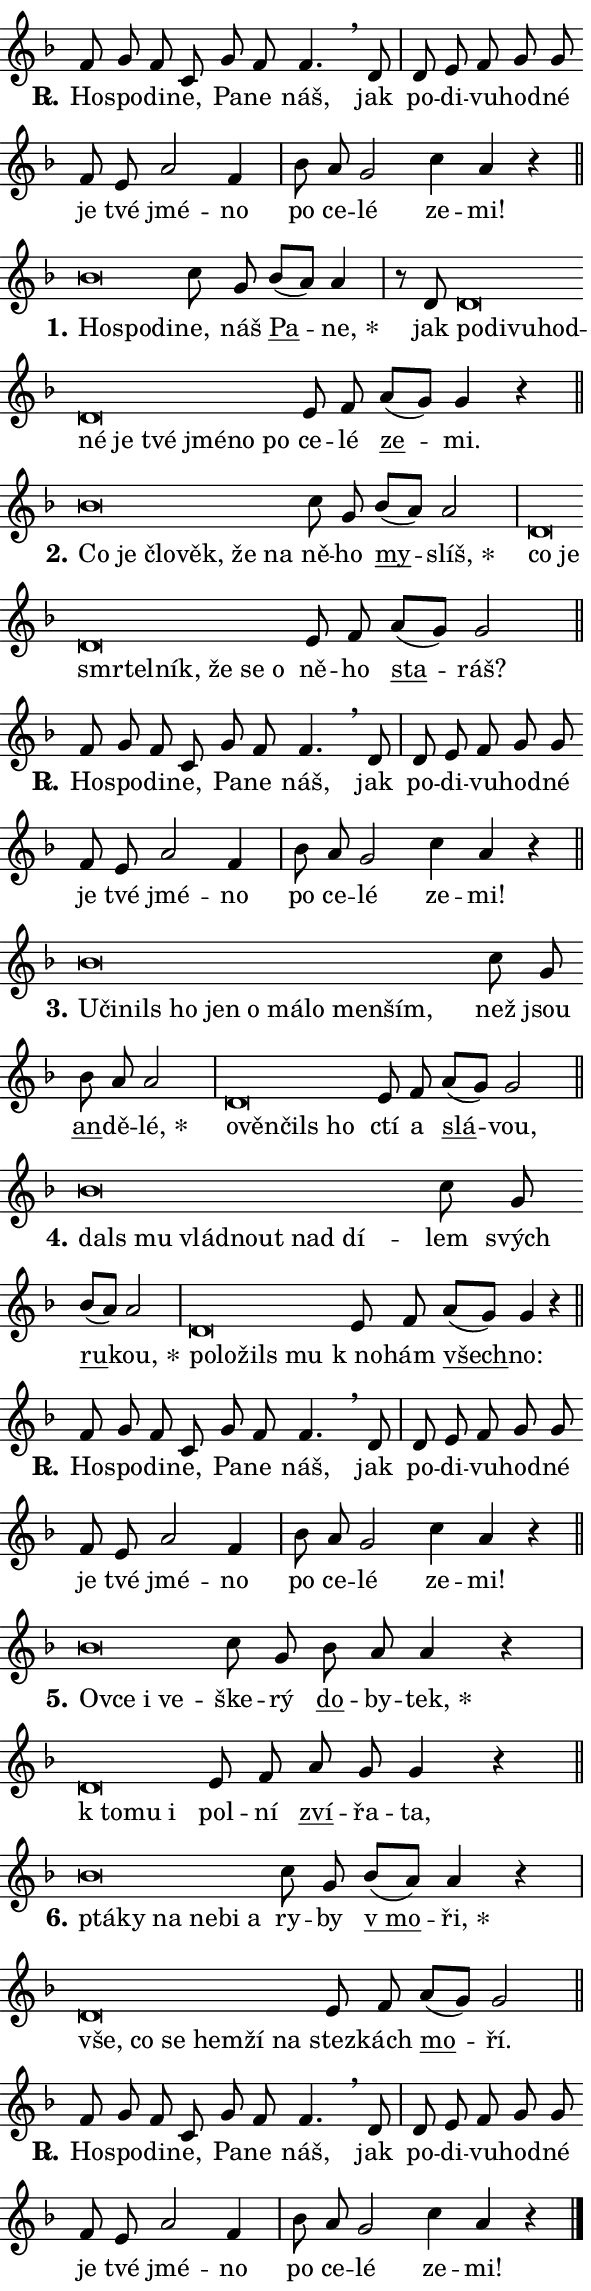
\version "2.24.0"
\header { tagline = "" }
\paper {
  indent = 0\cm
  top-margin = 0\cm
  right-margin = 0.13\cm % to fit lyric hyphens
  bottom-margin = 0\cm
  left-margin = 0\cm
  paper-width = 10\cm
  page-breaking = #ly:one-page-breaking
  system-system-spacing.basic-distance = #11
  score-system-spacing.basic-distance = #11
  ragged-last = ##f
}


%% Author: Thomas Morley
%% https://lists.gnu.org/archive/html/lilypond-user/2020-05/msg00002.html
#(define (line-position grob)
"Returns position of @var[grob} in current system:
   @code{'start}, if at first time-step
   @code{'end}, if at last time-step
   @code{'middle} otherwise
"
  (let* ((col (ly:item-get-column grob))
         (ln (ly:grob-object col 'left-neighbor))
         (rn (ly:grob-object col 'right-neighbor))
         (col-to-check-left (if (ly:grob? ln) ln col))
         (col-to-check-right (if (ly:grob? rn) rn col))
         (break-dir-left
           (and
             (ly:grob-property col-to-check-left 'non-musical #f)
             (ly:item-break-dir col-to-check-left)))
         (break-dir-right
           (and
             (ly:grob-property col-to-check-right 'non-musical #f)
             (ly:item-break-dir col-to-check-right))))
        (cond ((eqv? 1 break-dir-left) 'start)
              ((eqv? -1 break-dir-right) 'end)
              (else 'middle))))

#(define (tranparent-at-line-position vctor)
  (lambda (grob)
  "Relying on @code{line-position} select the relevant enry from @var{vctor}.
Used to determine transparency,"
    (case (line-position grob)
      ((end) (not (vector-ref vctor 0)))
      ((middle) (not (vector-ref vctor 1)))
      ((start) (not (vector-ref vctor 2))))))

noteHeadBreakVisibility =
#(define-music-function (break-visibility)(vector?)
"Makes @code{NoteHead}s transparent relying on @var{break-visibility}"
#{
  \override NoteHead.transparent =
    #(tranparent-at-line-position break-visibility)
#})

#(define delete-ledgers-for-transparent-note-heads
  (lambda (grob)
    "Reads whether a @code{NoteHead} is transparent.
If so this @code{NoteHead} is removed from @code{'note-heads} from
@var{grob}, which is supposed to be @code{LedgerLineSpanner}.
As a result ledgers are not printed for this @code{NoteHead}"
    (let* ((nhds-array (ly:grob-object grob 'note-heads))
           (nhds-list
             (if (ly:grob-array? nhds-array)
                 (ly:grob-array->list nhds-array)
                 '()))
           ;; Relies on the transparent-property being done before
           ;; Staff.LedgerLineSpanner.after-line-breaking is executed.
           ;; This is fragile ...
           (to-keep
             (remove
               (lambda (nhd)
                 (ly:grob-property nhd 'transparent #f))
               nhds-list)))
      ;; TODO find a better method to iterate over grob-arrays, similiar
      ;; to filter/remove etc for lists
      ;; For now rebuilt from scratch
      (set! (ly:grob-object grob 'note-heads)  '())
      (for-each
        (lambda (nhd)
          (ly:pointer-group-interface::add-grob grob 'note-heads nhd))
        to-keep))))

squashNotes = {
  \override NoteHead.X-extent = #'(-0.2 . 0.2)
  \override NoteHead.Y-extent = #'(-0.75 . 0)
  \override NoteHead.stencil =
    #(lambda (grob)
       (let ((pos (ly:grob-property grob 'staff-position)))
         (begin
           (if (< pos -7) (display "ERROR: Lower brevis then expected\n") (display ""))
           (if (<= pos -6) ly:text-interface::print ly:note-head::print))))
}
unSquashNotes = {
  \revert NoteHead.X-extent
  \revert NoteHead.Y-extent
  \revert NoteHead.stencil
}

hideNotes = \noteHeadBreakVisibility #begin-of-line-visible
unHideNotes = \noteHeadBreakVisibility #all-visible

% work-around for resetting accidentals
% https://lilypond.org/doc/v2.23/Documentation/notation/displaying-rhythms#unmetered-music
cadenzaMeasure = {
  \cadenzaOff
  \partial 1024 s1024
  \cadenzaOn
}

#(define-markup-command (accent layout props text) (markup?)
  "Underline accented syllable"
  (interpret-markup layout props
    #{\markup \override #'(offset . 4.3) \underline { #text }#}))

responsum = \markup \concat {
  "R" \hspace #-1.05 \path #0.1 #'((moveto 0 0.07) (lineto 0.9 0.8)) \hspace #0.05 "."
}

spaceSize = #0.6828661417322834 % exact space size for TeX Gyre Schola

\layout {
  \context {
    \Staff
    \remove "Time_signature_engraver"
    \override LedgerLineSpanner.after-line-breaking = #delete-ledgers-for-transparent-note-heads
  }
  \context {
    \Lyrics {
      \override LyricSpace.minimum-distance = \spaceSize
      \override LyricText.font-name = #"TeX Gyre Schola"
      \override LyricText.font-size = 1
      \override StanzaNumber.font-name = #"TeX Gyre Schola Bold"
      \override StanzaNumber.font-size = 1
    }
  }
  \context {
    \Score 
    \override NoteHead.text =
      #(lambda (grob) 
        (let ((pos (ly:grob-property grob 'staff-position)))
          #{\markup {
            \combine
              \halign #-0.55 \raise #(if (= pos -6) 0 0.5) \override #'(thickness . 2) \draw-line #'(3.2 . 0)
              \musicglyph "noteheads.sM1"
          }#}))
  }
}

% magnetic-lyrics.ily
%
%   written by
%     Jean Abou Samra <jean@abou-samra.fr>
%     Werner Lemberg <wl@gnu.org>
%
%   adapted by
%     Jiri Hon <jiri.hon@gmail.com>
%
% Version 2022-Apr-15

% https://www.mail-archive.com/lilypond-user@gnu.org/msg149350.html

#(define (Left_hyphen_pointer_engraver context)
   "Collect syllable-hyphen-syllable occurrences in lyrics and store
them in properties.  This engraver only looks to the left.  For
example, if the lyrics input is @code{foo -- bar}, it does the
following.

@itemize @bullet
@item
Set the @code{text} property of the @code{LyricHyphen} grob between
@q{foo} and @q{bar} to @code{foo}.

@item
Set the @code{left-hyphen} property of the @code{LyricText} grob with
text @q{foo} to the @code{LyricHyphen} grob between @q{foo} and
@q{bar}.
@end itemize

Use this auxiliary engraver in combination with the
@code{lyric-@/text::@/apply-@/magnetic-@/offset!} hook."
   (let ((hyphen #f)
         (text #f))
     (make-engraver
      (acknowledgers
       ((lyric-syllable-interface engraver grob source-engraver)
        (set! text grob)))
      (end-acknowledgers
       ((lyric-hyphen-interface engraver grob source-engraver)
        ;(when (not (grob::has-interface grob 'lyric-space-interface))
          (set! hyphen grob)));)
      ((stop-translation-timestep engraver)
       (when (and text hyphen)
         (ly:grob-set-object! text 'left-hyphen hyphen))
       (set! text #f)
       (set! hyphen #f)))))

#(define (lyric-text::apply-magnetic-offset! grob)
   "If the space between two syllables is less than the value in
property @code{LyricText@/.details@/.squash-threshold}, move the right
syllable to the left so that it gets concatenated with the left
syllable.

Use this function as a hook for
@code{LyricText@/.after-@/line-@/breaking} if the
@code{Left_@/hyphen_@/pointer_@/engraver} is active."
   (let ((hyphen (ly:grob-object grob 'left-hyphen #f)))
     (when hyphen
       (let ((left-text (ly:spanner-bound hyphen LEFT)))
         (when (grob::has-interface left-text 'lyric-syllable-interface)
           (let* ((common (ly:grob-common-refpoint grob left-text X))
                  (this-x-ext (ly:grob-extent grob common X))
                  (left-x-ext
                   (begin
                     ;; Trigger magnetism for left-text.
                     (ly:grob-property left-text 'after-line-breaking)
                     (ly:grob-extent left-text common X)))
                  ;; `delta` is the gap width between two syllables.
                  (delta (- (interval-start this-x-ext)
                            (interval-end left-x-ext)))
                  (details (ly:grob-property grob 'details))
                  (threshold (assoc-get 'squash-threshold details 0.2)))
             (when (< delta threshold)
               (let* (;; We have to manipulate the input text so that
                      ;; ligatures crossing syllable boundaries are not
                      ;; disabled.  For languages based on the Latin
                      ;; script this is essentially a beautification.
                      ;; However, for non-Western scripts it can be a
                      ;; necessity.
                      (lt (ly:grob-property left-text 'text))
                      (rt (ly:grob-property grob 'text))
                      (is-space (grob::has-interface hyphen 'lyric-space-interface))
                      (space (if is-space " " ""))
                      (extra-delta (if is-space spaceSize 0))
                      ;; Append new syllable.
                      (ltrt-space (if (and (string? lt) (string? rt))
                                (string-append lt space rt)
                                (make-concat-markup (list lt space rt))))
                      ;; Right-align `ltrt` to the right side.
                      (ltrt-space-markup (grob-interpret-markup
                               grob
                               (make-translate-markup
                                (cons (interval-length this-x-ext) 0)
                                (make-right-align-markup ltrt-space)))))
                 (begin
                   ;; Don't print `left-text`.
                   (ly:grob-set-property! left-text 'stencil #f)
                   ;; Set text and stencil (which holds all collected
                   ;; syllables so far) and shift it to the left.
                   (ly:grob-set-property! grob 'text ltrt-space)
                   (ly:grob-set-property! grob 'stencil ltrt-space-markup)
                   (ly:grob-translate-axis! grob (- (- delta extra-delta)) X))))))))))


#(define (lyric-hyphen::displace-bounds-first grob)
   ;; Make very sure this callback isn't triggered too early.
   (let ((left (ly:spanner-bound grob LEFT))
         (right (ly:spanner-bound grob RIGHT)))
     (ly:grob-property left 'after-line-breaking)
     (ly:grob-property right 'after-line-breaking)
     (ly:lyric-hyphen::print grob)))

squashThreshold = #0.4

\layout {
  \context {
    \Lyrics
    \consists #Left_hyphen_pointer_engraver
    \override LyricText.after-line-breaking =
      #lyric-text::apply-magnetic-offset!
    \override LyricHyphen.stencil = #lyric-hyphen::displace-bounds-first
    \override LyricText.details.squash-threshold = \squashThreshold
    \override LyricHyphen.minimum-distance = 0
    \override LyricHyphen.minimum-length = \squashThreshold
  }
}

squashText = \override LyricText.details.squash-threshold = 9999
unSquashText = \override LyricText.details.squash-threshold = \squashThreshold

leftText = \override LyricText.self-alignment-X = #LEFT
unLeftText = \revert LyricText.self-alignment-X

starOffset = #(lambda (grob) 
                (let ((x_offset (ly:self-alignment-interface::aligned-on-x-parent grob)))
                  (if (= x_offset 0) 0 (+ x_offset 1.2))))

star = #(define-music-function (syllable)(string?)
"Append star separator at the end of a syllable"
#{
  \once \override LyricText.X-offset = #starOffset
  \lyricmode { \markup {
    #syllable
    \override #'((font-name . "TeX Gyre Schola Bold")) \hspace #0.2 \lower #0.65 \larger "*"
  } }
#})

starAccent = #(define-music-function (syllable)(string?)
"Append star separator at the end of a syllable and make accent"
#{
  \once \override LyricText.X-offset = #starOffset
  \lyricmode { \markup {
    \accent #syllable
    \override #'((font-name . "TeX Gyre Schola Bold")) \hspace #0.2 \lower #0.65 \larger "*"
  } }
#})

breath = #(define-music-function (syllable)(string?)
"Append breathing indicator at the end of a syllable"
#{
  \lyricmode { \markup { #syllable "+" } }
#})

optionalBreath = #(define-music-function (syllable)(string?)
"Append optional breathing indicator at the end of a syllable"
#{
  \lyricmode { \markup { #syllable "(+)" } }
#})


\score {
    <<
        \new Voice = "melody" { \cadenzaOn \key f \major \relative { f'8 g f c g' f f4. \breathe d8 \cadenzaMeasure \bar "|" d e f g g \bar "" f e \bar "" a2 f4 \cadenzaMeasure \bar "|" bes8 a g2 \bar "" c4 a r \cadenzaMeasure \bar "||" \break } }
        \new Lyrics \lyricsto "melody" { \lyricmode { \set stanza = \responsum
Ho -- spo -- di -- ne, Pa -- ne náš, jak po -- di -- vu -- hod -- né je tvé jmé -- no po ce -- lé ze -- mi! } }
    >>
    \layout {}
}

\score {
    <<
        \new Voice = "melody" { \cadenzaOn \key f \major \relative { \squashNotes bes'\breve*1/16 \hideNotes \breve*1/16 \breve*1/16 \bar "" \unHideNotes \unSquashNotes c8 g \bar "" bes[( a)] a4 \cadenzaMeasure \bar "|" r8 d,8 \squashNotes d\breve*1/16 \hideNotes \breve*1/16 \bar "" \breve*1/16 \bar "" \breve*1/16 \bar "" \breve*1/16 \bar "" \breve*1/16 \bar "" \breve*1/16 \bar "" \breve*1/16 \bar "" \breve*1/16 \breve*1/16 \bar "" \unHideNotes \unSquashNotes e8 f \bar "" a[( g)] g4 r \cadenzaMeasure \bar "||" \break } }
        \new Lyrics \lyricsto "melody" { \lyricmode { \set stanza = "1."
\leftText Ho -- \squashText spo -- di -- \unLeftText \unSquashText ne, náš \markup \accent Pa -- \star ne, jak \leftText po -- \squashText di -- vu -- hod -- né je tvé jmé -- no po \unLeftText \unSquashText ce -- lé \markup \accent ze -- mi. } }
    >>
    \layout {}
}

\score {
    <<
        \new Voice = "melody" { \cadenzaOn \key f \major \relative { \squashNotes bes'\breve*1/16 \hideNotes \breve*1/16 \bar "" \breve*1/16 \bar "" \breve*1/16 \bar "" \breve*1/16 \breve*1/16 \bar "" \unHideNotes \unSquashNotes c8 g \bar "" bes[( a)] a2 \cadenzaMeasure \bar "|" \squashNotes d,\breve*1/16 \hideNotes \breve*1/16 \bar "" \breve*1/16 \bar "" \breve*1/16 \bar "" \breve*1/16 \bar "" \breve*1/16 \bar "" \breve*1/16 \breve*1/16 \bar "" \unHideNotes \unSquashNotes e8 f \bar "" a[( g)] g2 \cadenzaMeasure \bar "||" \break } }
        \new Lyrics \lyricsto "melody" { \lyricmode { \set stanza = "2."
\leftText Co \squashText je člo -- věk, že na \unLeftText \unSquashText ně -- ho \markup \accent my -- \star slíš, \leftText co \squashText je smr -- tel -- ník, že se o \unLeftText \unSquashText ně -- ho \markup \accent sta -- ráš? } }
    >>
    \layout {}
}

\score {
    <<
        \new Voice = "melody" { \cadenzaOn \key f \major \relative { f'8 g f c g' f f4. \breathe d8 \cadenzaMeasure \bar "|" d e f g g \bar "" f e \bar "" a2 f4 \cadenzaMeasure \bar "|" bes8 a g2 \bar "" c4 a r \cadenzaMeasure \bar "||" \break } }
        \new Lyrics \lyricsto "melody" { \lyricmode { \set stanza = \responsum
Ho -- spo -- di -- ne, Pa -- ne náš, jak po -- di -- vu -- hod -- né je tvé jmé -- no po ce -- lé ze -- mi! } }
    >>
    \layout {}
}

\score {
    <<
        \new Voice = "melody" { \cadenzaOn \key f \major \relative { \squashNotes bes'\breve*1/16 \hideNotes \breve*1/16 \bar "" \breve*1/16 \bar "" \breve*1/16 \bar "" \breve*1/16 \bar "" \breve*1/16 \bar "" \breve*1/16 \bar "" \breve*1/16 \bar "" \breve*1/16 \breve*1/16 \bar "" \unHideNotes \unSquashNotes c8 g \bar "" bes a a2 \cadenzaMeasure \bar "|" \squashNotes d,\breve*1/16 \hideNotes \breve*1/16 \bar "" \breve*1/16 \breve*1/16 \bar "" \unHideNotes \unSquashNotes e8 f \bar "" a[( g)] g2 \cadenzaMeasure \bar "||" \break } }
        \new Lyrics \lyricsto "melody" { \lyricmode { \set stanza = "3."
\leftText U -- \squashText či -- nils ho jen o má -- lo men -- ším, \unLeftText \unSquashText než jsou \markup \accent an -- dě -- \star lé, \leftText o -- \squashText věn -- čils ho \unLeftText \unSquashText ctí a \markup \accent slá -- vou, } }
    >>
    \layout {}
}

\score {
    <<
        \new Voice = "melody" { \cadenzaOn \key f \major \relative { \squashNotes bes'\breve*1/16 \hideNotes \breve*1/16 \bar "" \breve*1/16 \bar "" \breve*1/16 \bar "" \breve*1/16 \breve*1/16 \bar "" \unHideNotes \unSquashNotes c8 g \bar "" bes[( a)] a2 \cadenzaMeasure \bar "|" \squashNotes d,\breve*1/16 \hideNotes \breve*1/16 \bar "" \breve*1/16 \breve*1/16 \bar "" \unHideNotes \unSquashNotes e8 f \bar "" a[( g)] g4 r \cadenzaMeasure \bar "||" \break } }
        \new Lyrics \lyricsto "melody" { \lyricmode { \set stanza = "4."
\leftText dals \squashText mu vlád -- nout nad dí -- \unLeftText \unSquashText lem svých \markup \accent ru -- \star kou, \leftText po -- \squashText lo -- žils mu \unLeftText \unSquashText "k no" -- hám \markup \accent všech -- no: } }
    >>
    \layout {}
}

\score {
    <<
        \new Voice = "melody" { \cadenzaOn \key f \major \relative { f'8 g f c g' f f4. \breathe d8 \cadenzaMeasure \bar "|" d e f g g \bar "" f e \bar "" a2 f4 \cadenzaMeasure \bar "|" bes8 a g2 \bar "" c4 a r \cadenzaMeasure \bar "||" \break } }
        \new Lyrics \lyricsto "melody" { \lyricmode { \set stanza = \responsum
Ho -- spo -- di -- ne, Pa -- ne náš, jak po -- di -- vu -- hod -- né je tvé jmé -- no po ce -- lé ze -- mi! } }
    >>
    \layout {}
}

\score {
    <<
        \new Voice = "melody" { \cadenzaOn \key f \major \relative { \squashNotes bes'\breve*1/16 \hideNotes \breve*1/16 \bar "" \breve*1/16 \breve*1/16 \bar "" \unHideNotes \unSquashNotes c8 g \bar "" bes a a4 r \cadenzaMeasure \bar "|" \squashNotes d,\breve*1/16 \hideNotes \breve*1/16 \breve*1/16 \bar "" \unHideNotes \unSquashNotes e8 f \bar "" a g g4 r \cadenzaMeasure \bar "||" \break } }
        \new Lyrics \lyricsto "melody" { \lyricmode { \set stanza = "5."
\leftText Ov -- \squashText ce i ve -- \unLeftText \unSquashText ške -- rý \markup \accent do -- by -- \star tek, \leftText "k to" -- \squashText mu i \unLeftText \unSquashText pol -- ní \markup \accent zví -- řa -- ta, } }
    >>
    \layout {}
}

\score {
    <<
        \new Voice = "melody" { \cadenzaOn \key f \major \relative { \squashNotes bes'\breve*1/16 \hideNotes \breve*1/16 \bar "" \breve*1/16 \bar "" \breve*1/16 \bar "" \breve*1/16 \breve*1/16 \bar "" \unHideNotes \unSquashNotes c8 g \bar "" bes[( a)] a4 r \cadenzaMeasure \bar "|" \squashNotes d,\breve*1/16 \hideNotes \breve*1/16 \bar "" \breve*1/16 \bar "" \breve*1/16 \bar "" \breve*1/16 \breve*1/16 \bar "" \unHideNotes \unSquashNotes e8 f \bar "" a[( g)] g2 \cadenzaMeasure \bar "||" \break } }
        \new Lyrics \lyricsto "melody" { \lyricmode { \set stanza = "6."
\leftText ptá -- \squashText ky na ne -- bi a \unLeftText \unSquashText ry -- by \markup \accent "v mo" -- \star ři, \leftText vše, \squashText co se hem -- ží na \unLeftText \unSquashText stez -- kách \markup \accent mo -- ří. } }
    >>
    \layout {}
}

\score {
    <<
        \new Voice = "melody" { \cadenzaOn \key f \major \relative { f'8 g f c g' f f4. \breathe d8 \cadenzaMeasure \bar "|" d e f g g \bar "" f e \bar "" a2 f4 \cadenzaMeasure \bar "|" bes8 a g2 \bar "" c4 a r \cadenzaMeasure \bar "||" \break } \bar "|." }
        \new Lyrics \lyricsto "melody" { \lyricmode { \set stanza = \responsum
Ho -- spo -- di -- ne, Pa -- ne náš, jak po -- di -- vu -- hod -- né je tvé jmé -- no po ce -- lé ze -- mi! } }
    >>
    \layout {}
}
